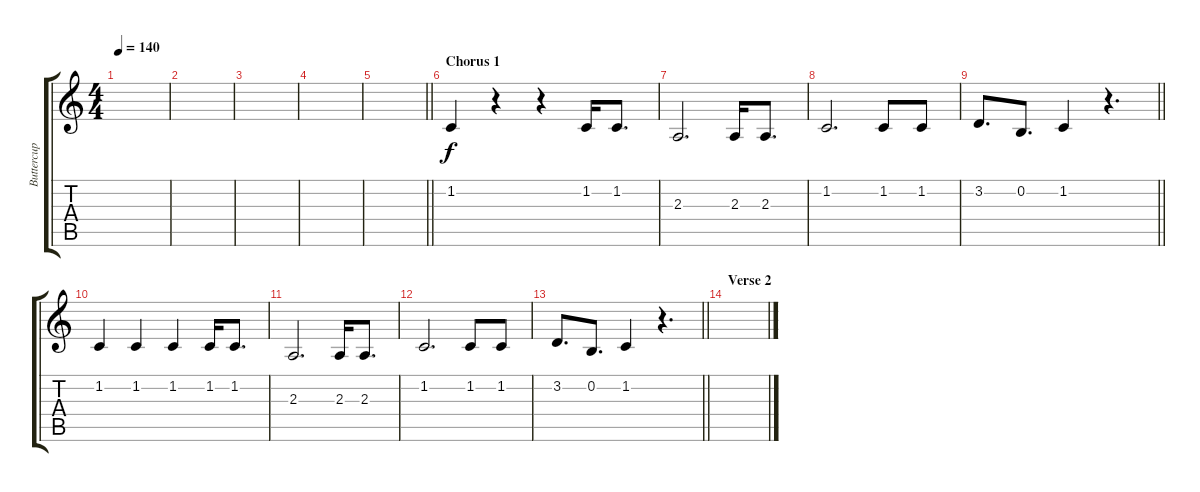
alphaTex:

\track ("Buttercup vocal" "Buttercup ") {instrument oboe}
\staff {score tabs}
\tuning (E4 B3 G3 D3 A2 E2) {hide}
\ts (4 4)
\tempo 140
\clef g2
\ks c
|
|
|
|
\barLineRight lightlight
|
\section ("" "Chorus 1")
1.2.4 r.4 r.4 1.2.16 1.2.8{d} |
2.3.2{d} 2.3.16 2.3.8{d} |
1.2.2{d} 1.2.8 1.2.8 |
\barLineRight lightlight
3.2.8{d} 0.2.8{d} 1.2.4 r.4{d} |
1.2.4 1.2.4 1.2.4 1.2.16 1.2.8{d} |
2.3.2{d} 2.3.16 2.3.8{d} |
1.2.2{d} 1.2.8 1.2.8 |
\barLineRight lightlight
3.2.8{d} 0.2.8{d} 1.2.4 r.4{d} |
\section ("" "Verse 2")
